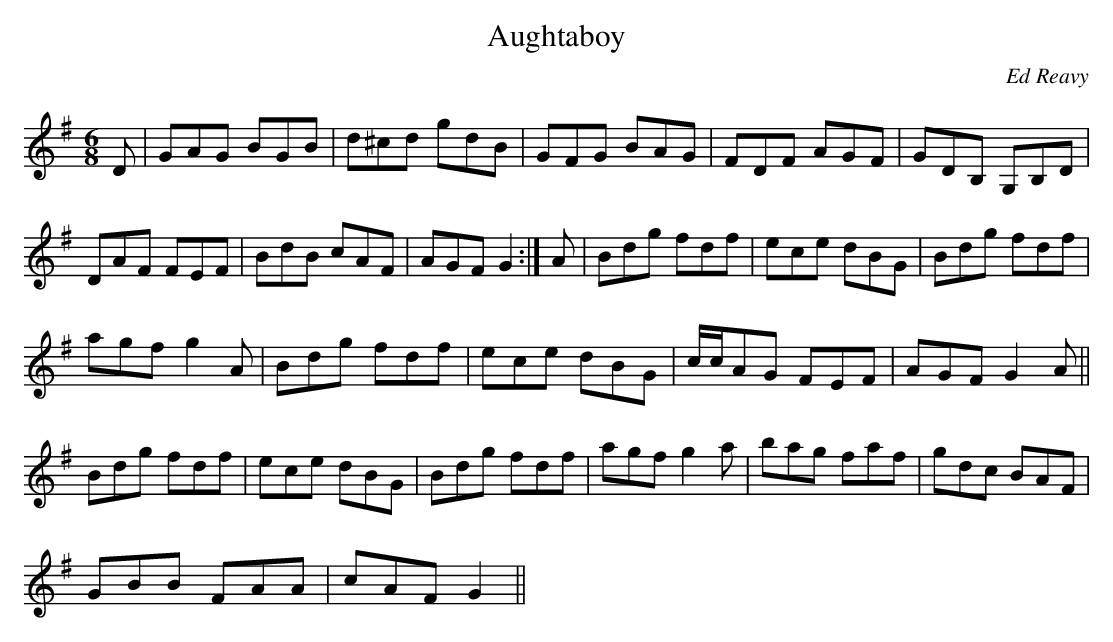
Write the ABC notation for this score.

X:1
T:Aughtaboy
C:Ed Reavy
M:6/8
L:1/8
K:G
D|GAG BGB|d^cd gdB|GFG BAG|FDF AGF|GDB, G,B,D|
DAF FEF|BdB cAF|AGF G2:|A|Bdg fdf|ece dBG|Bdg fdf|
agf g2 A|Bdg fdf|ece dBG|c/2c/2AG FEF|AGF G2 A||
Bdg fdf|ece dBG|Bdg fdf|agf g2 a|bag faf|gdc BAF|
GBB FAA|cAF G2||
